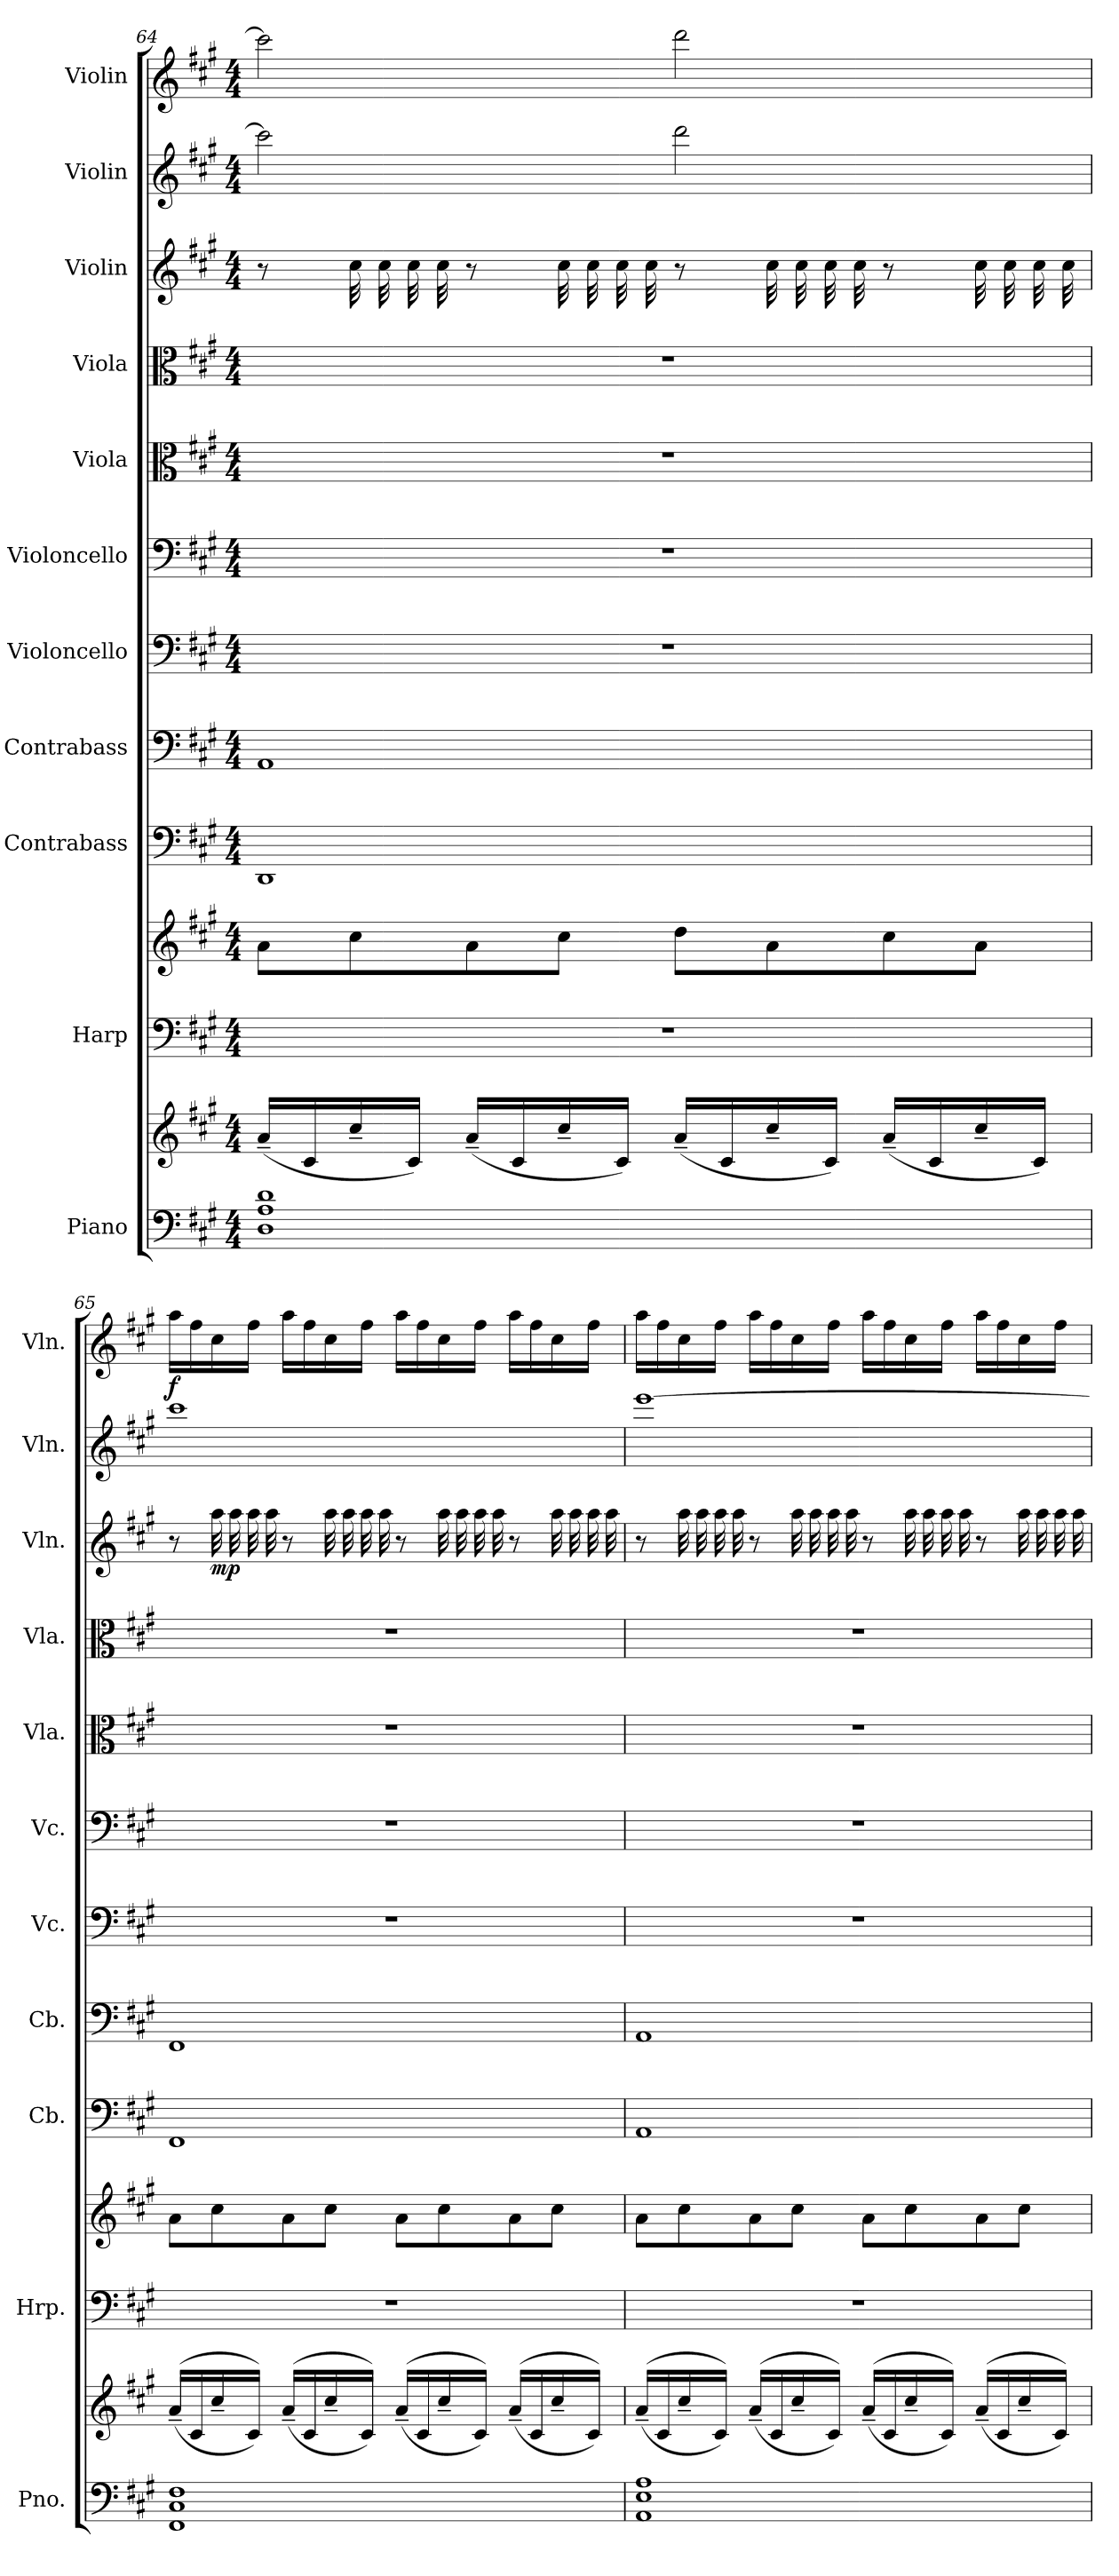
**kern	**kern	**kern	**kern	**kern	**kern	**kern	**kern	**kern	**kern	**kern	**dynam	**kern	**kern	**dynam
*part11	*part11	*part10	*part10	*part9	*part8	*part7	*part6	*part5	*part4	*part3	*part3	*part2	*part1	*part1
*staff13	*staff12	*staff11	*staff10	*staff9	*staff8	*staff7	*staff6	*staff5	*staff4	*staff3	*staff3	*staff2	*staff1	*staff1
*I"Piano	*	*I"Harp	*	*I"Contrabass	*I"Contrabass	*I"Violoncello	*I"Violoncello	*I"Viola	*I"Viola	*I"Violin	*	*I"Violin	*I"Violin	*
*I'Pno.	*	*I'Hrp.	*	*I'Cb.	*I'Cb.	*I'Vc.	*I'Vc.	*I'Vla.	*I'Vla.	*I'Vln.	*	*I'Vln.	*I'Vln.	*
!!LO:PB:g=z
*clefF4	*clefG2	*clefF4	*clefG2	*clefF4	*clefF4	*clefF4	*clefF4	*clefC3	*clefC3	*clefG2	*	*clefG2	*clefG2	*
*	*	*	*	*ITrd7c12	*ITrd7c12	*	*	*	*	*	*	*	*	*
*k[f#c#g#]	*k[f#c#g#]	*k[f#c#g#]	*k[f#c#g#]	*k[f#c#g#]	*k[f#c#g#]	*k[f#c#g#]	*k[f#c#g#]	*k[f#c#g#]	*k[f#c#g#]	*k[f#c#g#]	*	*k[f#c#g#]	*k[f#c#g#]	*
*M4/4	*M4/4	*M4/4	*M4/4	*M4/4	*M4/4	*M4/4	*M4/4	*M4/4	*M4/4	*M4/4	*	*M4/4	*M4/4	*
=64	=64	=64	=64	=64	=64	=64	=64	=64	=64	=64	=64	=64	=64	=64
1D 1A 1d	(<16a~/LL	1r	8a\L	1DDD	1AAA	1r	1r	1r	1r	8r	.	2ccc#\]	2ccc#\]	.
.	16c#/	.	.	.	.	.	.	.	.	.	.	.	.	.
*	*	*	*	*	*	*	*	*	*	*tremolo	*	*	*	*
.	16cc#~/	.	8cc#\	.	.	.	.	.	.	32cc#\	.	.	.	.
.	.	.	.	.	.	.	.	.	.	32cc#\	.	.	.	.
.	16c#/JJ)	.	.	.	.	.	.	.	.	32cc#\	.	.	.	.
.	.	.	.	.	.	.	.	.	.	32cc#\	.	.	.	.
.	(<16a~/LL	.	8a\	.	.	.	.	.	.	8r	.	.	.	.
.	16c#/	.	.	.	.	.	.	.	.	.	.	.	.	.
.	16cc#~/	.	8cc#\J	.	.	.	.	.	.	32cc#\	.	.	.	.
.	.	.	.	.	.	.	.	.	.	32cc#\	.	.	.	.
.	16c#/JJ)	.	.	.	.	.	.	.	.	32cc#\	.	.	.	.
.	.	.	.	.	.	.	.	.	.	32cc#\	.	.	.	.
.	(<16a~/LL	.	8dd\L	.	.	.	.	.	.	8r	.	2ddd\	2ddd\	.
.	16c#/	.	.	.	.	.	.	.	.	.	.	.	.	.
.	16cc#~/	.	8a\	.	.	.	.	.	.	32cc#\	.	.	.	.
.	.	.	.	.	.	.	.	.	.	32cc#\	.	.	.	.
.	16c#/JJ)	.	.	.	.	.	.	.	.	32cc#\	.	.	.	.
.	.	.	.	.	.	.	.	.	.	32cc#\	.	.	.	.
.	(<16a~/LL	.	8cc#\	.	.	.	.	.	.	8r	.	.	.	.
.	16c#/	.	.	.	.	.	.	.	.	.	.	.	.	.
.	16cc#~/	.	8a\J	.	.	.	.	.	.	32cc#\	.	.	.	.
.	.	.	.	.	.	.	.	.	.	32cc#\	.	.	.	.
.	16c#/JJ)	.	.	.	.	.	.	.	.	32cc#\	.	.	.	.
.	.	.	.	.	.	.	.	.	.	32cc#\	.	.	.	.
=65	=65	=65	=65	=65	=65	=65	=65	=65	=65	=65	=65	=65	=65	=65
!	!	!	!	!	!	!	!	!	!	!	!	!	!	!LO:DY:b
1FF# 1C# 1F#	(<(<16a~/LL	1r	8a\L	1FFF#	1FFF#	1r	1r	1r	1r	8r	.	1ccc#	16aa\LL	f
.	16c#/	.	.	.	.	.	.	.	.	.	.	.	16ff#\	.
!	!	!	!	!	!	!	!	!	!	!	!LO:DY:b	!	!	!
.	16cc#~/	.	8cc#\	.	.	.	.	.	.	32aa\	mp	.	16cc#\	.
.	.	.	.	.	.	.	.	.	.	32aa\	.	.	.	.
.	16c#/JJ))	.	.	.	.	.	.	.	.	32aa\	.	.	16ff#\JJ	.
.	.	.	.	.	.	.	.	.	.	32aa\	.	.	.	.
.	(<(<16a~/LL	.	8a\	.	.	.	.	.	.	8r	.	.	16aa\LL	.
.	16c#/	.	.	.	.	.	.	.	.	.	.	.	16ff#\	.
.	16cc#~/	.	8cc#\J	.	.	.	.	.	.	32aa\	.	.	16cc#\	.
.	.	.	.	.	.	.	.	.	.	32aa\	.	.	.	.
.	16c#/JJ))	.	.	.	.	.	.	.	.	32aa\	.	.	16ff#\JJ	.
.	.	.	.	.	.	.	.	.	.	32aa\	.	.	.	.
.	(<(<16a~/LL	.	8a\L	.	.	.	.	.	.	8r	.	.	16aa\LL	.
.	16c#/	.	.	.	.	.	.	.	.	.	.	.	16ff#\	.
.	16cc#~/	.	8cc#\	.	.	.	.	.	.	32aa\	.	.	16cc#\	.
.	.	.	.	.	.	.	.	.	.	32aa\	.	.	.	.
.	16c#/JJ))	.	.	.	.	.	.	.	.	32aa\	.	.	16ff#\JJ	.
.	.	.	.	.	.	.	.	.	.	32aa\	.	.	.	.
.	(<(<16a~/LL	.	8a\	.	.	.	.	.	.	8r	.	.	16aa\LL	.
.	16c#/	.	.	.	.	.	.	.	.	.	.	.	16ff#\	.
.	16cc#~/	.	8cc#\J	.	.	.	.	.	.	32aa\	.	.	16cc#\	.
.	.	.	.	.	.	.	.	.	.	32aa\	.	.	.	.
.	16c#/JJ))	.	.	.	.	.	.	.	.	32aa\	.	.	16ff#\JJ	.
.	.	.	.	.	.	.	.	.	.	32aa\	.	.	.	.
!!LO:PB:g=z
=66	=66	=66	=66	=66	=66	=66	=66	=66	=66	=66	=66	=66	=66	=66
1AA 1E 1A	(<(<16a~/LL	1r	8a\L	1AAA	1AAA	1r	1r	1r	1r	8r	.	[1eee	16aa\LL	.
.	16c#/	.	.	.	.	.	.	.	.	.	.	.	16ff#\	.
.	16cc#~/	.	8cc#\	.	.	.	.	.	.	32aa\	.	.	16cc#\	.
.	.	.	.	.	.	.	.	.	.	32aa\	.	.	.	.
.	16c#/JJ))	.	.	.	.	.	.	.	.	32aa\	.	.	16ff#\JJ	.
.	.	.	.	.	.	.	.	.	.	32aa\	.	.	.	.
.	(<(<16a~/LL	.	8a\	.	.	.	.	.	.	8r	.	.	16aa\LL	.
.	16c#/	.	.	.	.	.	.	.	.	.	.	.	16ff#\	.
.	16cc#~/	.	8cc#\J	.	.	.	.	.	.	32aa\	.	.	16cc#\	.
.	.	.	.	.	.	.	.	.	.	32aa\	.	.	.	.
.	16c#/JJ))	.	.	.	.	.	.	.	.	32aa\	.	.	16ff#\JJ	.
.	.	.	.	.	.	.	.	.	.	32aa\	.	.	.	.
.	(<(<16a~/LL	.	8a\L	.	.	.	.	.	.	8r	.	.	16aa\LL	.
.	16c#/	.	.	.	.	.	.	.	.	.	.	.	16ff#\	.
.	16cc#~/	.	8cc#\	.	.	.	.	.	.	32aa\	.	.	16cc#\	.
.	.	.	.	.	.	.	.	.	.	32aa\	.	.	.	.
.	16c#/JJ))	.	.	.	.	.	.	.	.	32aa\	.	.	16ff#\JJ	.
.	.	.	.	.	.	.	.	.	.	32aa\	.	.	.	.
.	(<(<16a~/LL	.	8a\	.	.	.	.	.	.	8r	.	.	16aa\LL	.
.	16c#/	.	.	.	.	.	.	.	.	.	.	.	16ff#\	.
.	16cc#~/	.	8cc#\J	.	.	.	.	.	.	32aa\	.	.	16cc#\	.
.	.	.	.	.	.	.	.	.	.	32aa\	.	.	.	.
.	16c#/JJ))	.	.	.	.	.	.	.	.	32aa\	.	.	16ff#\JJ	.
.	.	.	.	.	.	.	.	.	.	32aa\	.	.	.	.
*	*	*	*	*	*	*	*	*	*	*Xtremolo	*	*	*	*
=	=	=	=	=	=	=	=	=	=	=	=	=	=	=
*-	*-	*-	*-	*-	*-	*-	*-	*-	*-	*-	*-	*-	*-	*-
